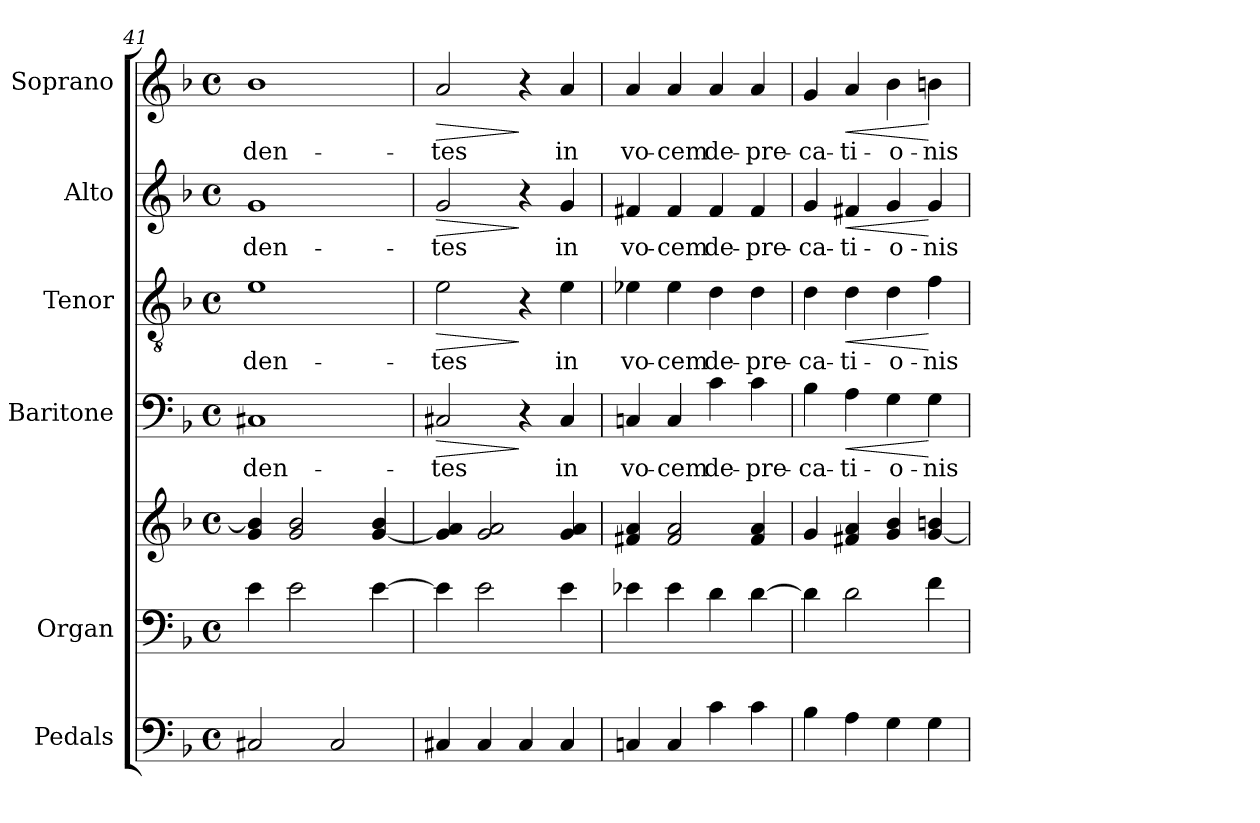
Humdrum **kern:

**kern	**kern	**kern	**kern	**text	**dynam	**kern	**text	**dynam	**kern	**text	**dynam	**kern	**text	**dynam
*part6	*part5	*part5	*part4	*part4	*part4	*part3	*part3	*part3	*part2	*part2	*part2	*part1	*part1	*part1
*staff7	*staff6	*staff5	*staff4	*staff4	*staff4	*staff3	*staff3	*staff3	*staff2	*staff2	*staff2	*staff1	*staff1	*staff1
*I"Pedals	*I"Organ	*	*I"Baritone	*	*	*I"Tenor	*	*	*I"Alto	*	*	*I"Soprano	*	*
*I'Ped.	*I'Org.	*	*I'Bar.	*	*	*I'T.	*	*	*I'A.	*	*	*I'S.	*	*
*clefF4	*clefF4	*clefG2	*clefF4	*	*	*clefGv2	*	*	*clefG2	*	*	*clefG2	*	*
*	*	*	*	*	*	*ITrd7c12	*	*	*	*	*	*	*	*
*k[b-]	*k[b-]	*k[b-]	*k[b-]	*	*	*k[b-]	*	*	*k[b-]	*	*	*k[b-]	*	*
*F:	*F:	*F:	*F:	*	*	*F:	*	*	*F:	*	*	*F:	*	*
*M4/4	*M4/4	*M4/4	*M4/4	*	*	*M4/4	*	*	*M4/4	*	*	*M4/4	*	*
*met(c)	*met(c)	*met(c)	*met(c)	*	*	*met(c)	*	*	*met(c)	*	*	*met(c)	*	*
=41	=41	=41	=41	=41	=41	=41	=41	=41	=41	=41	=41	=41	=41	=41
!	!	!	!	!LO:LY:b:color=#000000	!	!	!	!	!	!	!	!	!	!
!	!	!	!	!	!	!	!LO:LY:b:color=#000000	!	!	!	!	!	!	!
!	!	!	!	!	!	!	!	!	!	!LO:LY:b:color=#000000	!	!	!	!
!	!	!	!	!	!	!	!	!	!	!	!	!	!LO:LY:b:color=#000000	!
2C#Xi/	4ei\	4gi/ 4b-i]	1C#Xi	-den-	.	1Ei	-den-	.	1gi	-den-	.	1b-i	-den-	.
.	2ei\	2gi/ 2b-i	.	.	.	.	.	.	.	.	.	.	.	.
2C#i/	.	.	.	.	.	.	.	.	.	.	.	.	.	.
.	[4ei\	[4gi/ 4b-i	.	.	.	.	.	.	.	.	.	.	.	.
!!LO:LB:g=z
=42	=42	=42	=42	=42	=42	=42	=42	=42	=42	=42	=42	=42	=42	=42
!	!	!	!	!LO:LY:b:color=#000000	!LO:HP:b	!	!	!	!	!	!	!	!	!
!	!	!	!	!	!	!	!LO:LY:b:color=#000000	!LO:HP:b	!	!	!	!	!	!
!	!	!	!	!	!	!	!	!	!	!LO:LY:b:color=#000000	!LO:HP:b	!	!	!
!	!	!	!	!	!	!	!	!	!	!	!	!	!LO:LY:b:color=#000000	!LO:HP:b
4C#Xi/	4ei\]	4gi/] 4ai	2C#Xi/	-tes	>	2Ei\	-tes	>	2gi/	-tes	>	2ai/	-tes	>
4C#i/	2ei\	2gi/ 2ai	.	.	.	.	.	.	.	.	.	.	.	.
4C#i/	.	.	4r	.	]	4r	.	]	4r	.	]	4r	.	]
!	!	!	!	!LO:LY:b:color=#000000	!	!	!	!	!	!	!	!	!	!
!	!	!	!	!	!	!	!LO:LY:b:color=#000000	!	!	!	!	!	!	!
!	!	!	!	!	!	!	!	!	!	!LO:LY:b:color=#000000	!	!	!	!
!	!	!	!	!	!	!	!	!	!	!	!	!	!LO:LY:b:color=#000000	!
4C#i/	4ei\	4gi/ 4ai	4C#i/	in	.	4Ei\	in	.	4gi/	in	.	4ai/	in	.
=43	=43	=43	=43	=43	=43	=43	=43	=43	=43	=43	=43	=43	=43	=43
!	!	!	!	!LO:LY:b:color=#000000	!	!	!	!	!	!	!	!	!	!
!	!	!	!	!	!	!	!LO:LY:b:color=#000000	!	!	!	!	!	!	!
!	!	!	!	!	!	!	!	!	!	!LO:LY:b:color=#000000	!	!	!	!
!	!	!	!	!	!	!	!	!	!	!	!	!	!LO:LY:b:color=#000000	!
4Cni/	4e-Xi\	4f#Xi/ 4ai	4Cni/	vo-	.	4E-Xi\	vo-	.	4f#Xi/	vo-	.	4ai/	vo-	.
!	!	!	!	!LO:LY:b:color=#000000	!	!	!	!	!	!	!	!	!	!
!	!	!	!	!	!	!	!LO:LY:b:color=#000000	!	!	!	!	!	!	!
!	!	!	!	!	!	!	!	!	!	!LO:LY:b:color=#000000	!	!	!	!
!	!	!	!	!	!	!	!	!	!	!	!	!	!LO:LY:b:color=#000000	!
4Ci/	4e-i\	2f#i/ 2ai	4Ci/	-cem	.	4E-i\	-cem	.	4f#i/	-cem	.	4ai/	-cem	.
!	!	!	!	!LO:LY:b:color=#000000	!	!	!	!	!	!	!	!	!	!
!	!	!	!	!	!	!	!LO:LY:b:color=#000000	!	!	!	!	!	!	!
!	!	!	!	!	!	!	!	!	!	!LO:LY:b:color=#000000	!	!	!	!
!	!	!	!	!	!	!	!	!	!	!	!	!	!LO:LY:b:color=#000000	!
4ci\	4di\	.	4ci\	de-	.	4Di\	de-	.	4f#i/	de-	.	4ai/	de-	.
!	!	!	!	!LO:LY:b:color=#000000	!	!	!	!	!	!	!	!	!	!
!	!	!	!	!	!	!	!LO:LY:b:color=#000000	!	!	!	!	!	!	!
!	!	!	!	!	!	!	!	!	!	!LO:LY:b:color=#000000	!	!	!	!
!	!	!	!	!	!	!	!	!	!	!	!	!	!LO:LY:b:color=#000000	!
4ci\	[4di\	4f#i/ 4ai	4ci\	-pre-	.	4Di\	-pre-	.	4f#i/	-pre-	.	4ai/	-pre-	.
=44	=44	=44	=44	=44	=44	=44	=44	=44	=44	=44	=44	=44	=44	=44
!	!	!	!	!LO:LY:b:color=#000000	!	!	!	!	!	!	!	!	!	!
!	!	!	!	!	!	!	!LO:LY:b:color=#000000	!	!	!	!	!	!	!
!	!	!	!	!	!	!	!	!	!	!LO:LY:b:color=#000000	!	!	!	!
!	!	!	!	!	!	!	!	!	!	!	!	!	!LO:LY:b:color=#000000	!
4B-i\	4di\]	4gi/	4B-i\	-ca-	.	4Di\	-ca-	.	4gi/	-ca-	.	4gi/	-ca-	.
!	!	!	!	!LO:LY:b:color=#000000	!LO:HP:b	!	!	!	!	!	!	!	!	!
!	!	!	!	!	!	!	!LO:LY:b:color=#000000	!LO:HP:b	!	!	!	!	!	!
!	!	!	!	!	!	!	!	!	!	!LO:LY:b:color=#000000	!LO:HP:b	!	!	!
!	!	!	!	!	!	!	!	!	!	!	!	!	!LO:LY:b:color=#000000	!LO:HP:b
4Ai\	2di\	4f#Xi/ 4ai	4Ai\	-ti-	<	4Di\	-ti-	<	4f#Xi/	-ti-	<	4ai/	-ti-	<
!	!	!	!	!LO:LY:b:color=#000000	!	!	!	!	!	!	!	!	!	!
!	!	!	!	!	!	!	!LO:LY:b:color=#000000	!	!	!	!	!	!	!
!	!	!	!	!	!	!	!	!	!	!LO:LY:b:color=#000000	!	!	!	!
!	!	!	!	!	!	!	!	!	!	!	!	!	!LO:LY:b:color=#000000	!
4Gi\	.	4gi/ 4b-i	4Gi\	-o-	.	4Di\	-o-	.	4gi/	-o-	.	4b-i\	-o-	.
!	!	!	!	!LO:LY:b:color=#000000	!	!	!	!	!	!	!	!	!	!
!	!	!	!	!	!	!	!LO:LY:b:color=#000000	!	!	!	!	!	!	!
!	!	!	!	!	!	!	!	!	!	!LO:LY:b:color=#000000	!	!	!	!
!	!	!	!	!	!	!	!	!	!	!	!	!	!LO:LY:b:color=#000000	!
4Gi\	4fi\	[4gi/ 4bni	4Gi\	-nis	[	4Fi\	-nis	[	4gi/	-nis	[	4bni\	-nis	[
=	=	=	=	=	=	=	=	=	=	=	=	=	=	=
*-	*-	*-	*-	*-	*-	*-	*-	*-	*-	*-	*-	*-	*-	*-
